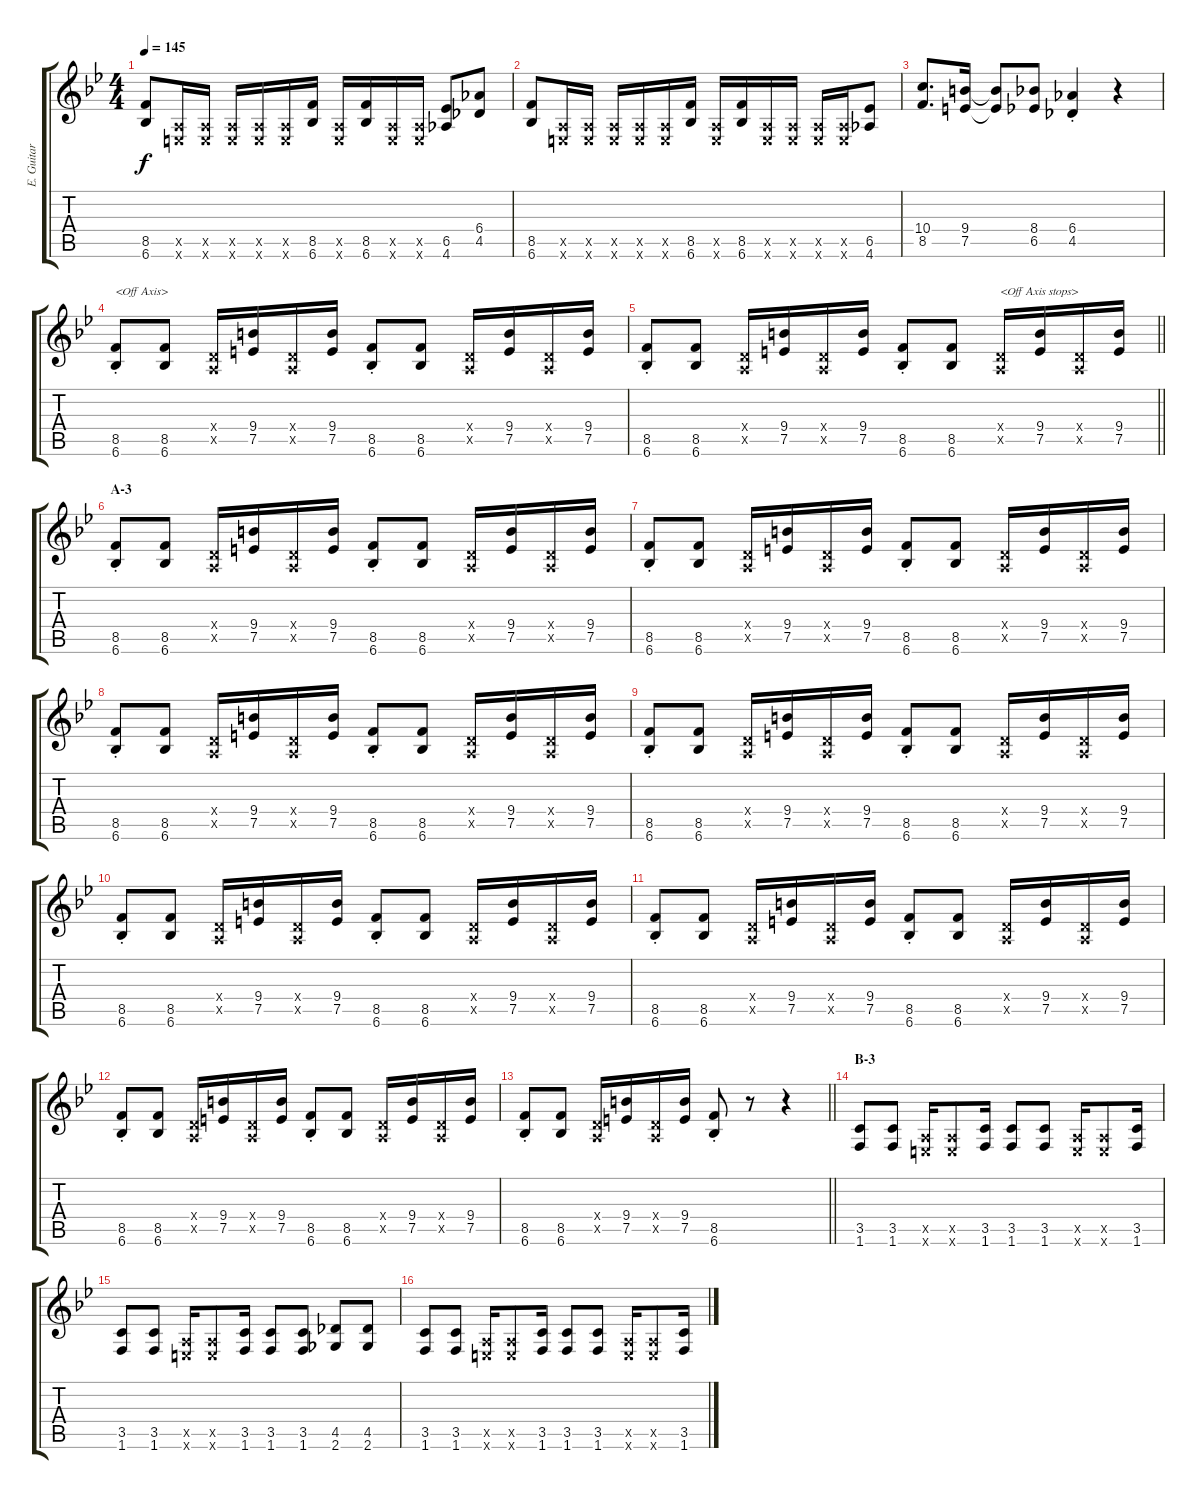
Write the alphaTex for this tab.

\track ("E. Guitar I" "E. Guitar ") {instrument overdrivenguitar}
\staff {score tabs}
\tuning (E4 B3 G3 D3 A2 E2) {hide}
\ts (4 4)
\tempo 145
\clef g2
\ks bb
(8.5 6.6).8{dy f} (0.5{x} 0.6{x}).16 (0.5{x} 0.6{x}).16 (0.5{x} 0.6{x}).16 (0.5{x} 0.6{x}).16 (0.5{x} 0.6{x}).16 (8.5 6.6).16 (0.5{x} 0.6{x}).16 (8.5 6.6).16 (0.5{x} 0.6{x}).16 (0.5{x} 0.6{x}).16 (6.5 4.6).8 (6.4 4.5).8 |
(8.5 6.6).8 (0.5{x} 0.6{x}).16 (0.5{x} 0.6{x}).16 (0.5{x} 0.6{x}).16 (0.5{x} 0.6{x}).16 (0.5{x} 0.6{x}).16 (8.5 6.6).16 (0.5{x} 0.6{x}).16 (8.5 6.6).16 (0.5{x} 0.6{x}).16 (0.5{x} 0.6{x}).16 (0.5{x} 0.6{x}).16 (0.5{x} 0.6{x}).16 (6.5 4.6).8 |
(10.4 8.5).8{d} (9.4 7.5).16 (9.4{t} 7.5{t}).8 (8.4 6.5).8 (6.4{st} 4.5{st}).4 r.4 |
(8.5{st} 6.6{st}).8{txt "<Off Axis>" balance 8} (8.5 6.6).8 (0.4{x} 0.5{x}).16 (9.4 7.5).16 (0.4{x} 0.5{x}).16 (9.4 7.5).16 (8.5{st} 6.6{st}).8 (8.5 6.6).8 (0.4{x} 0.5{x}).16 (9.4 7.5).16 (0.4{x} 0.5{x}).16 (9.4 7.5).16 |
\barLineRight lightlight
(8.5{st} 6.6{st}).8 (8.5 6.6).8 (0.4{x} 0.5{x}).16 (9.4 7.5).16 (0.4{x} 0.5{x}).16 (9.4 7.5).16 (8.5{st} 6.6{st}).8 (8.5 6.6).8 (0.4{x} 0.5{x}).16{txt "<Off Axis stops>"} (9.4 7.5).16 (0.4{x} 0.5{x}).16 (9.4 7.5).16 |
\section ("" "A-3")
(8.5{st} 6.6{st}).8{balance 1} (8.5 6.6).8 (0.4{x} 0.5{x}).16 (9.4 7.5).16 (0.4{x} 0.5{x}).16 (9.4 7.5).16 (8.5{st} 6.6{st}).8 (8.5 6.6).8 (0.4{x} 0.5{x}).16 (9.4 7.5).16 (0.4{x} 0.5{x}).16 (9.4 7.5).16 |
(8.5{st} 6.6{st}).8 (8.5 6.6).8 (0.4{x} 0.5{x}).16 (9.4 7.5).16 (0.4{x} 0.5{x}).16 (9.4 7.5).16 (8.5{st} 6.6{st}).8 (8.5 6.6).8 (0.4{x} 0.5{x}).16 (9.4 7.5).16 (0.4{x} 0.5{x}).16 (9.4 7.5).16 |
(8.5{st} 6.6{st}).8 (8.5 6.6).8 (0.4{x} 0.5{x}).16 (9.4 7.5).16 (0.4{x} 0.5{x}).16 (9.4 7.5).16 (8.5{st} 6.6{st}).8 (8.5 6.6).8 (0.4{x} 0.5{x}).16 (9.4 7.5).16 (0.4{x} 0.5{x}).16 (9.4 7.5).16 |
(8.5{st} 6.6{st}).8 (8.5 6.6).8 (0.4{x} 0.5{x}).16 (9.4 7.5).16 (0.4{x} 0.5{x}).16 (9.4 7.5).16 (8.5{st} 6.6{st}).8 (8.5 6.6).8 (0.4{x} 0.5{x}).16 (9.4 7.5).16 (0.4{x} 0.5{x}).16 (9.4 7.5).16 |
(8.5{st} 6.6{st}).8 (8.5 6.6).8 (0.4{x} 0.5{x}).16 (9.4 7.5).16 (0.4{x} 0.5{x}).16 (9.4 7.5).16 (8.5{st} 6.6{st}).8 (8.5 6.6).8 (0.4{x} 0.5{x}).16 (9.4 7.5).16 (0.4{x} 0.5{x}).16 (9.4 7.5).16 |
(8.5{st} 6.6{st}).8 (8.5 6.6).8 (0.4{x} 0.5{x}).16 (9.4 7.5).16 (0.4{x} 0.5{x}).16 (9.4 7.5).16 (8.5{st} 6.6{st}).8 (8.5 6.6).8 (0.4{x} 0.5{x}).16 (9.4 7.5).16 (0.4{x} 0.5{x}).16 (9.4 7.5).16 |
(8.5{st} 6.6{st}).8 (8.5 6.6).8 (0.4{x} 0.5{x}).16 (9.4 7.5).16 (0.4{x} 0.5{x}).16 (9.4 7.5).16 (8.5{st} 6.6{st}).8 (8.5 6.6).8 (0.4{x} 0.5{x}).16 (9.4 7.5).16 (0.4{x} 0.5{x}).16 (9.4 7.5).16 |
\barLineRight lightlight
(8.5{st} 6.6{st}).8 (8.5 6.6).8 (0.4{x} 0.5{x}).16 (9.4 7.5).16 (0.4{x} 0.5{x}).16 (9.4 7.5).16 (8.5{st} 6.6{st}).8 r.8 r.4 |
\section ("" "B-3")
(3.5 1.6).8 (3.5 1.6).8 (0.5{x} 0.6{x}).16 (0.5{x} 0.6{x}).8 (3.5 1.6).16 (3.5 1.6).8 (3.5 1.6).8 (0.5{x} 0.6{x}).16 (0.5{x} 0.6{x}).8 (3.5 1.6).16 |
(3.5 1.6).8 (3.5 1.6).8 (0.5{x} 0.6{x}).16 (0.5{x} 0.6{x}).8 (3.5 1.6).16 (3.5 1.6).8 (3.5 1.6).8 (4.5 2.6).8 (4.5 2.6).8 |
(3.5 1.6).8 (3.5 1.6).8 (0.5{x} 0.6{x}).16 (0.5{x} 0.6{x}).8 (3.5 1.6).16 (3.5 1.6).8 (3.5 1.6).8 (0.5{x} 0.6{x}).16 (0.5{x} 0.6{x}).8 (3.5 1.6).16
